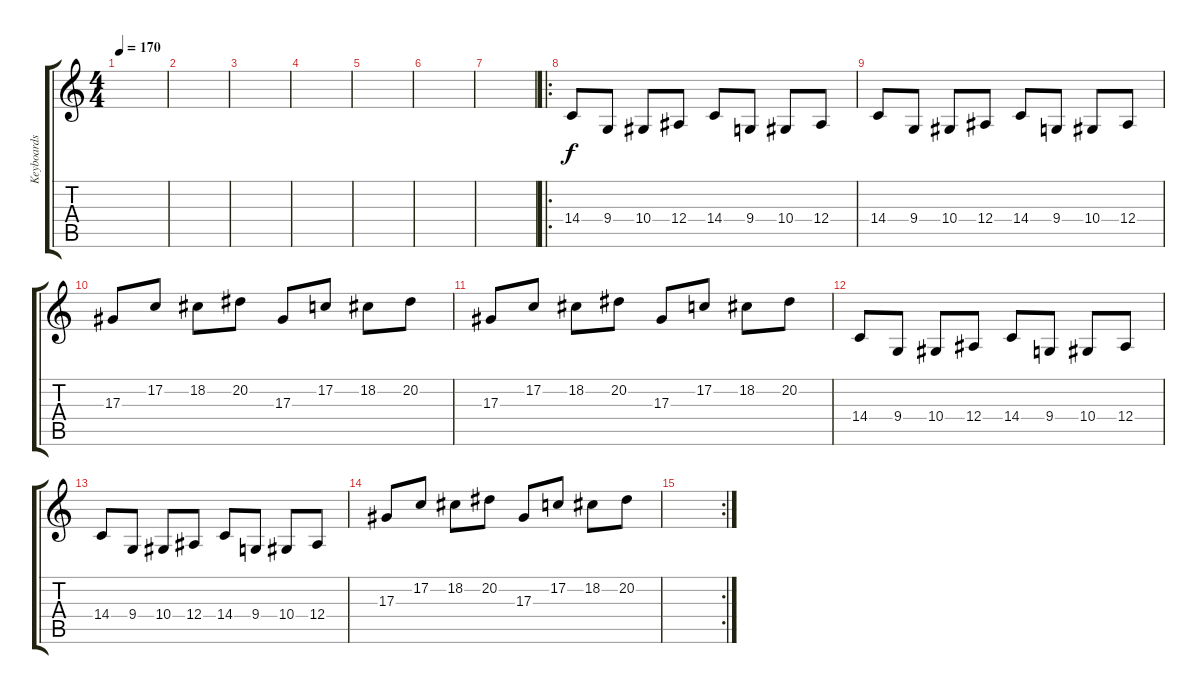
\track ("Keyboards" "Keyboards") {instrument pad2warm}
\staff {score tabs}
\tuning (C4 G3 Eb3 Bb2 F2 C2) {hide}
\ts (4 4)
\tempo 170
\clef g2
\ks c
|
|
|
|
|
|
|
\ro
14.4.8{volume 13} 9.4.8 10.4.8 12.4.8 14.4.8 9.4.8 10.4.8 12.4.8 |
14.4.8 9.4.8 10.4.8 12.4.8 14.4.8 9.4.8 10.4.8 12.4.8 |
17.3.8{volume 11} 17.2.8 18.2.8 20.2.8 17.3.8 17.2.8 18.2.8 20.2.8 |
17.3.8 17.2.8 18.2.8 20.2.8 17.3.8 17.2.8 18.2.8 20.2.8 |
14.4.8{volume 13} 9.4.8 10.4.8 12.4.8 14.4.8 9.4.8 10.4.8 12.4.8 |
14.4.8 9.4.8 10.4.8 12.4.8 14.4.8 9.4.8 10.4.8 12.4.8 |
17.3.8{volume 11} 17.2.8 18.2.8 20.2.8 17.3.8 17.2.8 18.2.8 20.2.8 |
\rc 2
